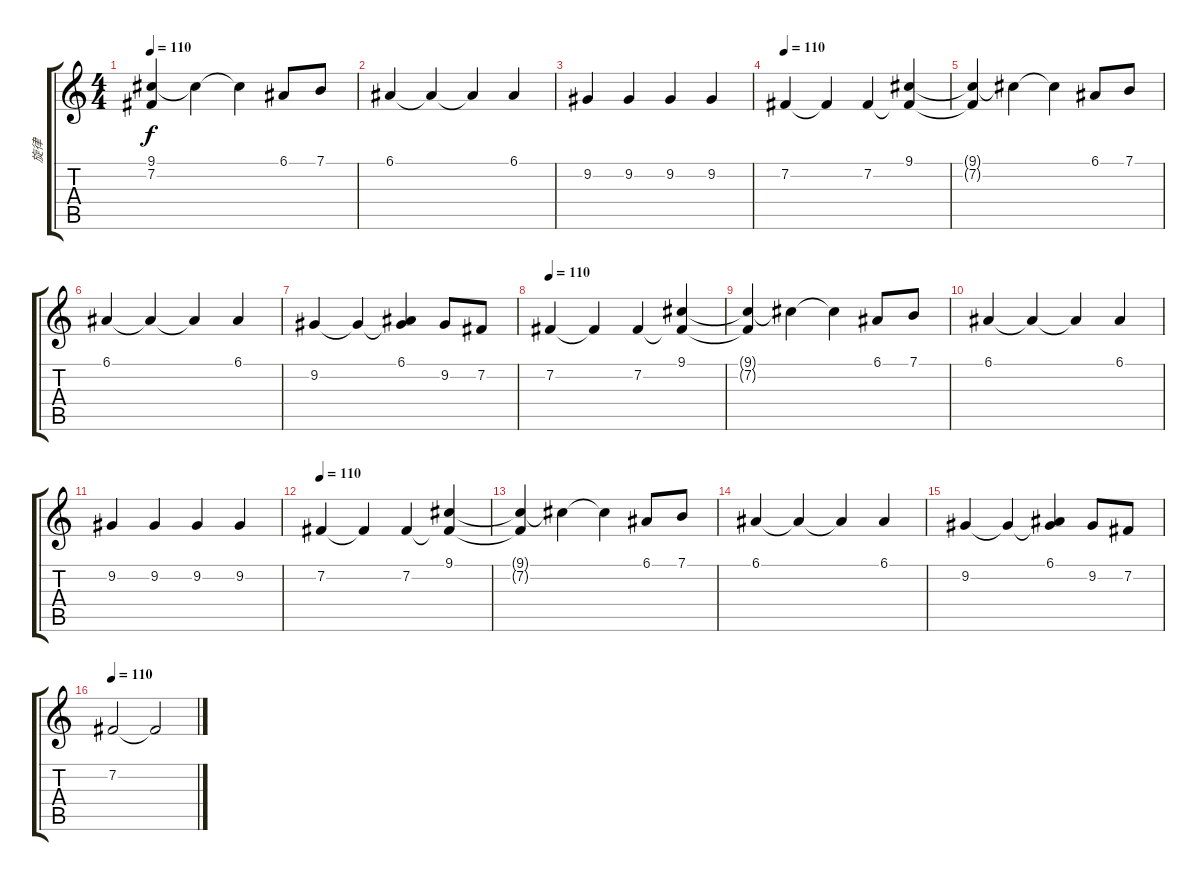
\track ("旋律" "旋律") {instrument voiceoohs}
\staff {score tabs}
\tuning (E4 B3 G3 D3 A2 E2) {hide}
\ts (4 4)
\tempo 110
\clef g2
\ks c
(9.1{t} 7.2{t}).4{dy f} 9.1{t}.4 9.1{t}.4 6.1.8 7.1.8 |
6.1.4 6.1{t}.4 6.1{t}.4 6.1.4 |
9.2.4 9.2.4 9.2.4 9.2.4 |
\tempo 110
7.2.4 7.2{t}.4 7.2.4 (9.1 7.2{t}).4 |
(9.1{t} 7.2{t}).4 9.1{t}.4 9.1{t}.4 6.1.8 7.1.8 |
6.1.4 6.1{t}.4 6.1{t}.4 6.1.4 |
9.2.4 9.2{t}.4 (6.1 9.2{t}).4 9.2.8 7.2.8 |
\tempo 110
7.2.4 7.2{t}.4 7.2.4 (9.1 7.2{t}).4 |
(9.1{t} 7.2{t}).4 9.1{t}.4 9.1{t}.4 6.1.8 7.1.8 |
6.1.4 6.1{t}.4 6.1{t}.4 6.1.4 |
9.2.4 9.2.4 9.2.4 9.2.4 |
\tempo 110
7.2.4 7.2{t}.4 7.2.4 (9.1 7.2{t}).4 |
(9.1{t} 7.2{t}).4 9.1{t}.4 9.1{t}.4 6.1.8 7.1.8 |
6.1.4 6.1{t}.4 6.1{t}.4 6.1.4 |
9.2.4 9.2{t}.4 (6.1 9.2{t}).4 9.2.8 7.2.8 |
\tempo 110
7.2.2 7.2{t}.2
